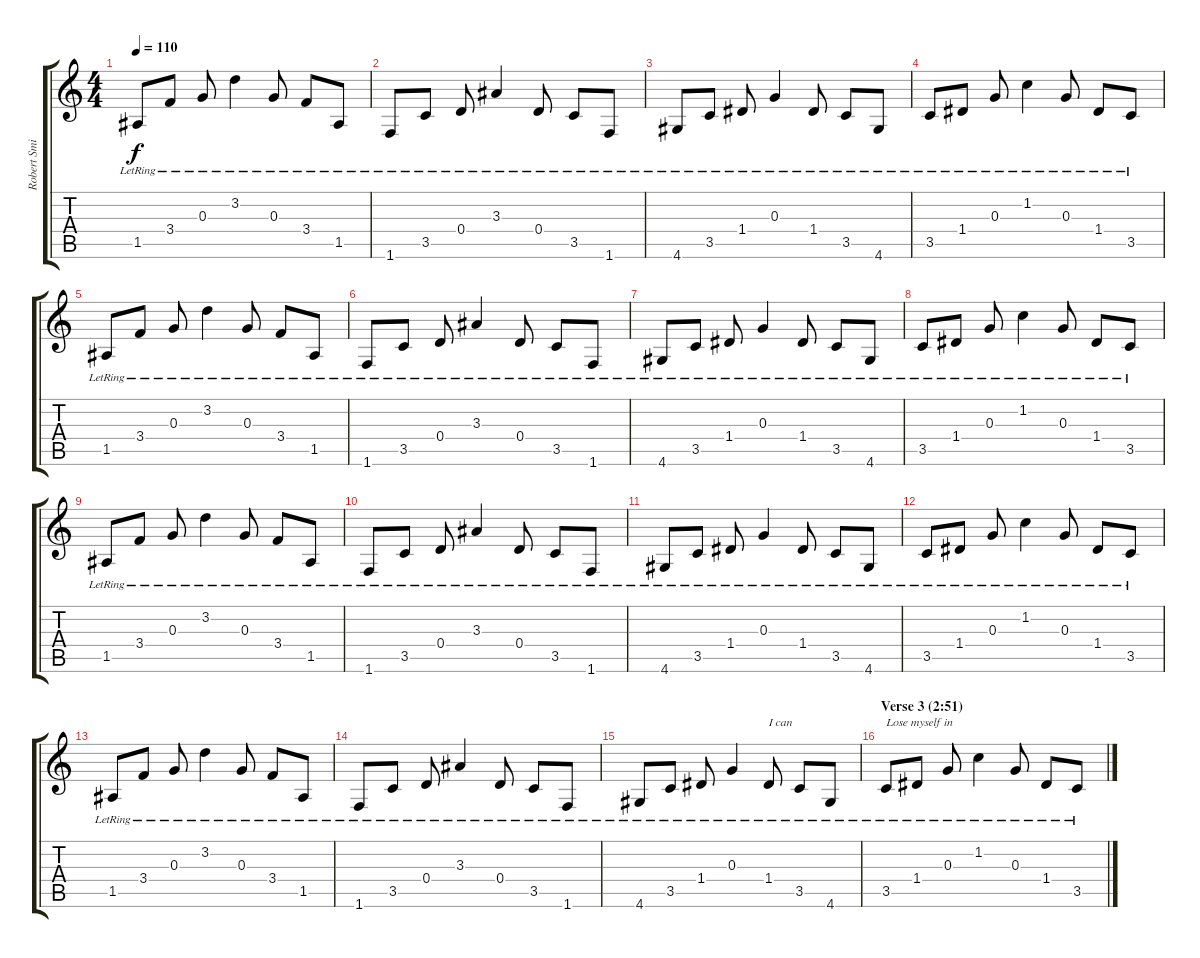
\track ("Robert Smith (rhythm guitar)" "Robert Smi") {instrument electricguitarclean}
\staff {score tabs}
\tuning (E4 B3 G3 D3 A2 E2) {hide}
\ts (4 4)
\tempo 110
\clef g2
\ks c
1.5{lr}.8{dy f} 3.4{lr}.8 0.3{lr}.8 3.2{lr}.4 0.3{lr}.8 3.4{lr}.8 1.5{lr}.8 |
1.6{lr}.8 3.5{lr}.8 0.4{lr}.8 3.3{lr}.4 0.4{lr}.8 3.5{lr}.8 1.6{lr}.8 |
4.6{lr}.8 3.5{lr}.8 1.4{lr}.8 0.3{lr}.4 1.4{lr}.8 3.5{lr}.8 4.6{lr}.8 |
3.5{lr}.8 1.4{lr}.8 0.3{lr}.8 1.2{lr}.4 0.3{lr}.8 1.4{lr}.8 3.5{lr}.8 |
1.5{lr}.8 3.4{lr}.8 0.3{lr}.8 3.2{lr}.4 0.3{lr}.8 3.4{lr}.8 1.5{lr}.8 |
1.6{lr}.8 3.5{lr}.8 0.4{lr}.8 3.3{lr}.4 0.4{lr}.8 3.5{lr}.8 1.6{lr}.8 |
4.6{lr}.8 3.5{lr}.8 1.4{lr}.8 0.3{lr}.4 1.4{lr}.8 3.5{lr}.8 4.6{lr}.8 |
3.5{lr}.8 1.4{lr}.8 0.3{lr}.8 1.2{lr}.4 0.3{lr}.8 1.4{lr}.8 3.5{lr}.8 |
1.5{lr}.8 3.4{lr}.8 0.3{lr}.8 3.2{lr}.4 0.3{lr}.8 3.4{lr}.8 1.5{lr}.8 |
1.6{lr}.8 3.5{lr}.8 0.4{lr}.8 3.3{lr}.4 0.4{lr}.8 3.5{lr}.8 1.6{lr}.8 |
4.6{lr}.8 3.5{lr}.8 1.4{lr}.8 0.3{lr}.4 1.4{lr}.8 3.5{lr}.8 4.6{lr}.8 |
3.5{lr}.8 1.4{lr}.8 0.3{lr}.8 1.2{lr}.4 0.3{lr}.8 1.4{lr}.8 3.5{lr}.8 |
1.5{lr}.8 3.4{lr}.8 0.3{lr}.8 3.2{lr}.4 0.3{lr}.8 3.4{lr}.8 1.5{lr}.8 |
1.6{lr}.8 3.5{lr}.8 0.4{lr}.8 3.3{lr}.4 0.4{lr}.8 3.5{lr}.8 1.6{lr}.8 |
4.6{lr}.8 3.5{lr}.8 1.4{lr}.8 0.3{lr}.4 1.4{lr}.8{txt "I can"} 3.5{lr}.8 4.6{lr}.8 |
\section ("" "Verse 3 (2:51)")
3.5{lr}.8{txt "Lose myself in"} 1.4{lr}.8 0.3{lr}.8 1.2{lr}.4 0.3{lr}.8 1.4{lr}.8 3.5{lr}.8
